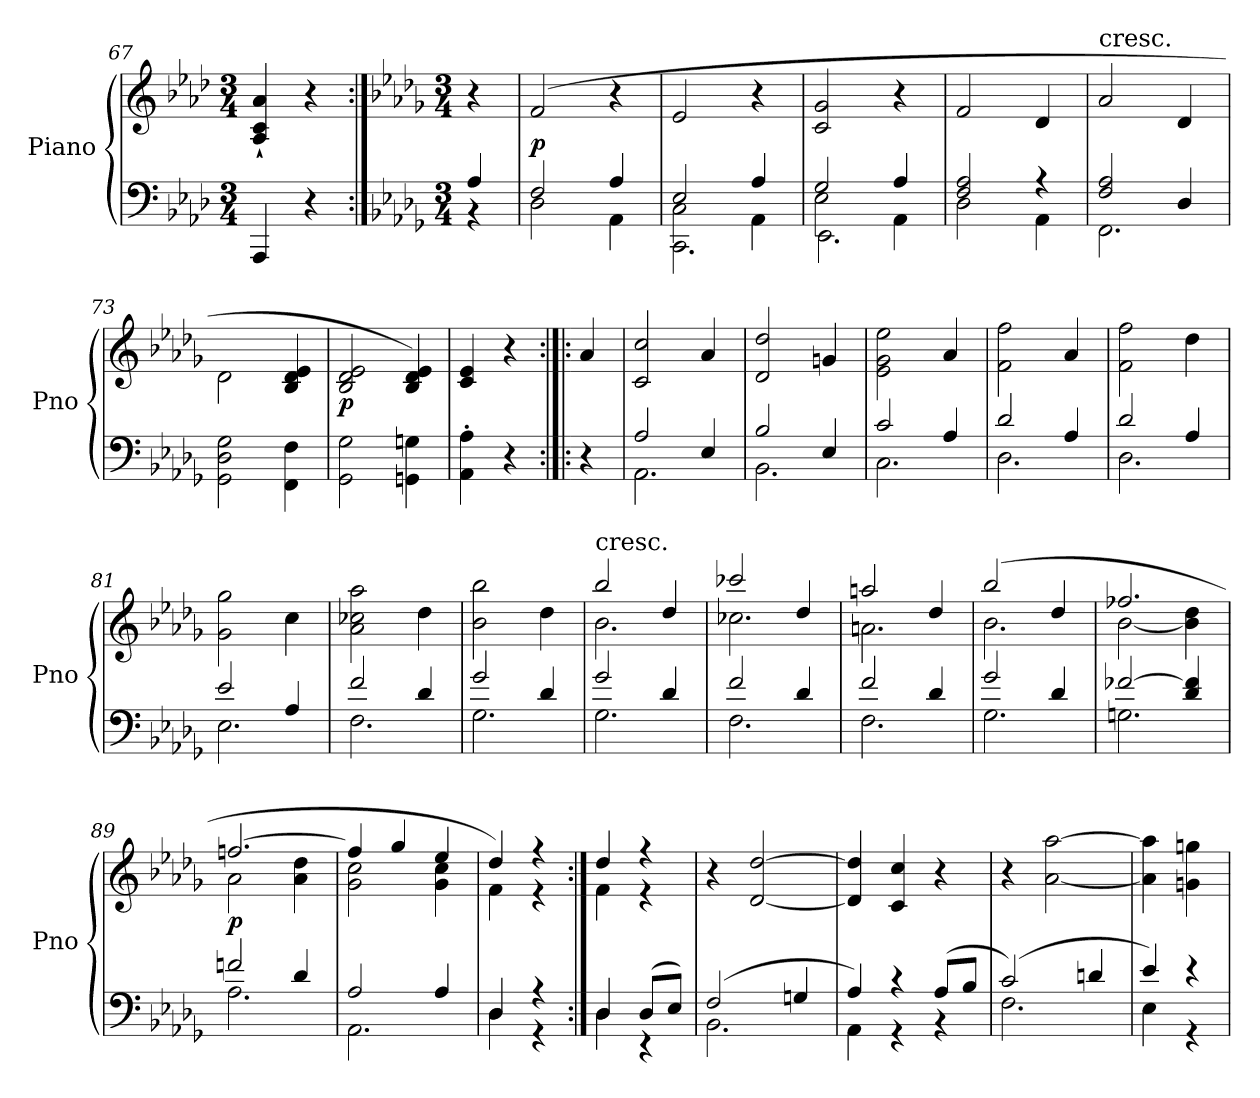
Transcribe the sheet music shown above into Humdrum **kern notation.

**kern	**kern	**dynam
*part1	*part1	*part1
*staff2	*staff1	*staff1/2
*I"Piano	*	*
*I'Pno	*	*
*clefF4	*clefG2	*
*k[b-e-a-d-]	*k[b-e-a-d-]	*
*A-:	*A-:	*
*M3/4	*M3/4	*
=67	=67	=67
4AAA-/	4A-`/ 4c`/ 4a-`/	.
4r	4r	.
=:|!	=:|!	=:|!
*k[b-e-a-d-g-]	*k[b-e-a-d-g-]	*
*M3/4	*M3/4	*
*^	*	*
4A-/	4r	4r	.
=68	=68	=68	=68
2F/	2D-\	(2f/	p
4A-/	4AA-\	4r	.
=69	=69	=69	=69
*	*^	*	*
2E-/	2C\	2.CC\	2e-/	.
4A-/	4AA-\	.	4r	.
=70	=70	=70	=70	=70
2G-/	2E-\	2.EE-\	2c/ 2g-/	.
4A-/	4AA-\	.	4r	.
*	*v	*v	*	*
=71	=71	=71	=71
2F/ 2A-/	2D-\	2f/	.
4r	4AA-\	4d-/	.
=72	=72	=72	=72
!	!	!LO:TX:t=cresc.	!
2F/ 2A-/	2.FF\	2a-/	.
4D-/	.	4d-/	.
*v	*v	*	*
=73	=73	=73
2GG-\ 2D-\ 2G-\	2d-\	.
4FF\ 4F\	4B-/ 4d-/ 4e-/	.
=74	=74	=74
2GG-\ 2G-\	2B-/ 2d-/ 2e-/	p
4GGn\ 4Gn\	4B-/ 4d-/ 4e-/)	.
=75	=75	=75
4AA-'\ 4A-'\	4c/ 4e-/	.
4r	4r	.
=:|!|:	=:|!|:	=:|!|:
4r	4a-/	.
=76	=76	=76
*^	*	*
2A-/	2.AA-\	2c/ 2cc/	.
4E-/	.	4a-/	.
=77	=77	=77	=77
2B-/	2.BB-\	2d-/ 2dd-/	.
4E-/	.	4gn/	.
=78	=78	=78	=78
2c/	2.C\	2e-\ 2g-\ 2ee-\	.
4A-/	.	4a-/	.
=79	=79	=79	=79
2d-/	2.D-\	2f\ 2ff\	.
4A-/	.	4a-/	.
=80	=80	=80	=80
2d-/	2.D-\	2f\ 2ff\	.
4A-/	.	4dd-\	.
=81	=81	=81	=81
2e-/	2.E-\	2g-\ 2gg-\	.
4A-/	.	4cc\	.
=82	=82	=82	=82
2f/	2.F\	2a-\ 2cc-X\ 2aa-\	.
4d-/	.	4dd-\	.
=83	=83	=83	=83
2g-/	2.G-\	2b-\ 2bb-\	.
4d-/	.	4dd-\	.
=84	=84	=84	=84
*	*	*^	*
!	!	!LO:TX:t=cresc.	!	!
2g-/	2.G-\	2bb-/	2.b-\	.
4d-/	.	4dd-/	.	.
=85	=85	=85	=85	=85
2f/	2.F\	2ccc-X/	2.cc-X\	.
4d-/	.	4dd-/	.	.
=86	=86	=86	=86	=86
2f/	2.F\	2aan/	2.an\	.
4d-/	.	4dd-/	.	.
=87	=87	=87	=87	=87
2g-/	2.G-\	(2bb-/	2.b-\	.
4d-/	.	4dd-/	.	.
=88	=88	=88	=88	=88
[2f-X/	2.Gn\	2.ff-X/	[2b-\	.
4d-/ 4f-]/	.	.	4b-]\ 4dd-\	.
=89	=89	=89	=89	=89
2fn/	2.A-\	[2.ffn/	2a-\	p
4d-/	.	.	4a-\ 4dd-\	.
=90	=90	=90	=90	=90
2A-/	2.AA-\	4ff/]	2g-\ 2cc\	.
.	.	4gg-/	.	.
4A-/	.	4ee-/	4g-\ 4cc\	.
=91	=91	=91	=91	=91
4D-/	4D-\	4dd-/)	4f\	.
4r	4r	4r	4r	.
=92:|!	=92:|!	=92:|!	=92:|!	=92:|!
4D-/	4D-\	4dd-/	4f\	.
(8D-/L	4r	4r	4r	.
8E-/J)	.	.	.	.
*	*	*v	*v	*
=93	=93	=93	=93
(2F/	2.BB-\	4r	.
.	.	[2d-/ [2dd-/	.
4Gn/	.	.	.
=94	=94	=94	=94
4A-/)	4AA-\	4d-]/ 4dd-]/	.
4r	4r	4c/ 4cc/	.
(8A-/L	4r	4r	.
8B-/J	.	.	.
=95	=95	=95	=95
(2c/)	2.F\	4r	.
.	.	[2a-\ [2aa-\	.
4dn/	.	.	.
=96	=96	=96	=96
4e-/)	4E-\	4a-]\ 4aa-]\	.
4r	4r	4gn\ 4ggn\	.
*v	*v	*	*
=	=	=
*-	*-	*-
